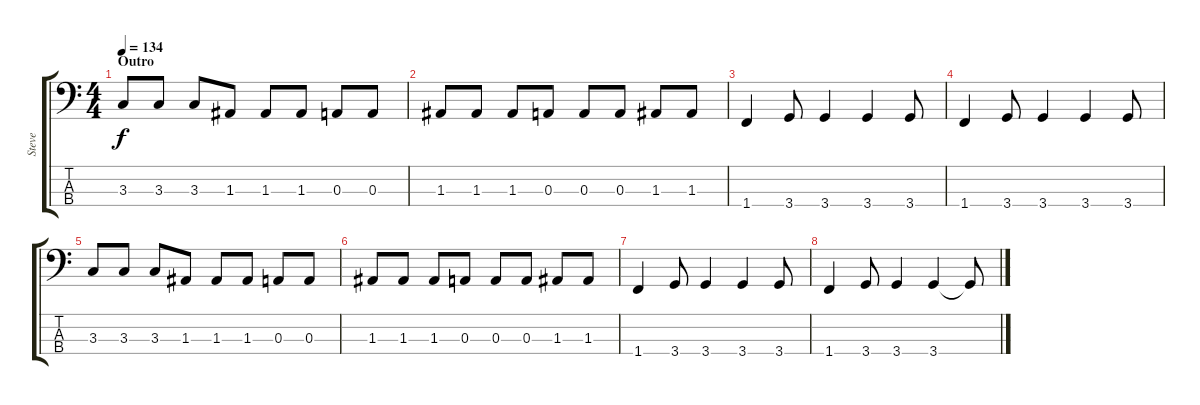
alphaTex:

\track ("Steve" "Steve") {instrument electricbasspick}
\staff {score tabs}
\tuning (G2 D2 A1 E1) {hide}
\ts (4 4)
\section ("" "Outro")
\tempo 134
\clef f4
\ks c
3.3.8{dy f} 3.3.8 3.3.8 1.3.8 1.3.8 1.3.8 0.3.8 0.3.8 |
1.3.8 1.3.8 1.3.8 0.3.8 0.3.8 0.3.8 1.3.8 1.3.8 |
1.4.4 3.4.8 3.4.4 3.4.4 3.4.8 |
1.4.4 3.4.8 3.4.4 3.4.4 3.4.8 |
3.3.8 3.3.8 3.3.8 1.3.8 1.3.8 1.3.8 0.3.8 0.3.8 |
1.3.8 1.3.8 1.3.8 0.3.8 0.3.8 0.3.8 1.3.8 1.3.8 |
1.4.4 3.4.8 3.4.4 3.4.4 3.4.8 |
1.4.4 3.4.8 3.4.4 3.4.4 3.4{t}.8
